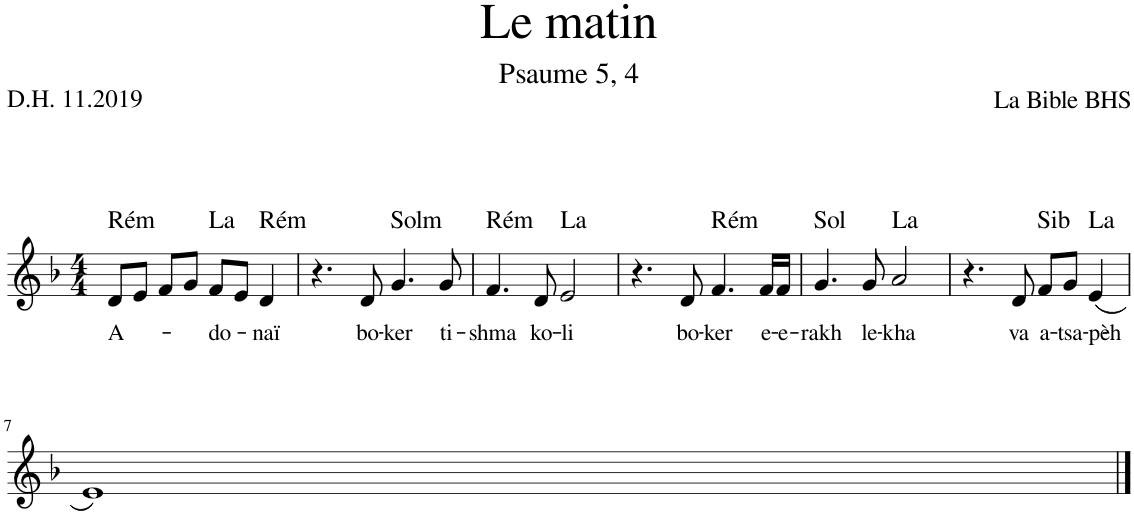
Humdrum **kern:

**kern	**text	**harte
*part1	*part1	*part1
*staff1	*staff1	*
*I"Piano	*	*
*I'Pno.	*	*
*clefG2	*	*
*k[b-]	*	*
*M4/4	*	*
=1	=1	=1
!	!LO:LY:b	!LO:H:kt=Rém
8d/L	A-	N
8e/J	.	.
8f/L	.	.
8g/J	.	.
!	!LO:LY:b	!LO:H:kt=La
8f/L	-do-	N
8e/J	.	.
!	!LO:LY:b	!LO:H:kt=Rém
4d/	-naï	N
=2	=2	=2
4.r	.	.
!	!LO:LY:b	!
8d/	bo-	.
!	!LO:LY:b	!LO:H:kt=Solm
4.g/	-ker	N
!	!LO:LY:b	!
8g/	ti-	.
=3	=3	=3
!	!LO:LY:b	!LO:H:kt=Rém
4.f/	-shma	N
!	!LO:LY:b	!
8d/	ko-	.
!	!LO:LY:b	!LO:H:kt=La
2e/	-li	N
=4	=4	=4
4.r	.	.
!	!LO:LY:b	!
8d/	bo-	.
!	!LO:LY:b	!LO:H:kt=Rém
4.f/	-ker	N
!	!LO:LY:b	!
16f/LL	e-	.
!	!LO:LY:b	!
16f/JJ	-e-	.
=5	=5	=5
!	!LO:LY:b	!LO:H:kt=Sol
4.g/	-rakh	N
!	!LO:LY:b	!
8g/	le-	.
!	!LO:LY:b	!LO:H:kt=La
2a/	-kha	N
=6	=6	=6
4.r	.	.
!	!LO:LY:b	!
8d/	va	.
!	!LO:LY:b	!LO:H:kt=Sib
8f/L	a-	N
!	!LO:LY:b	!
8g/J	-tsa-	.
!	!LO:LY:b	!LO:H:kt=La
(4e/	-pèh-	N
!!LO:LB:g=z
=7	=7	=7
1e)	.	.
==	==	==
*-	*-	*-
